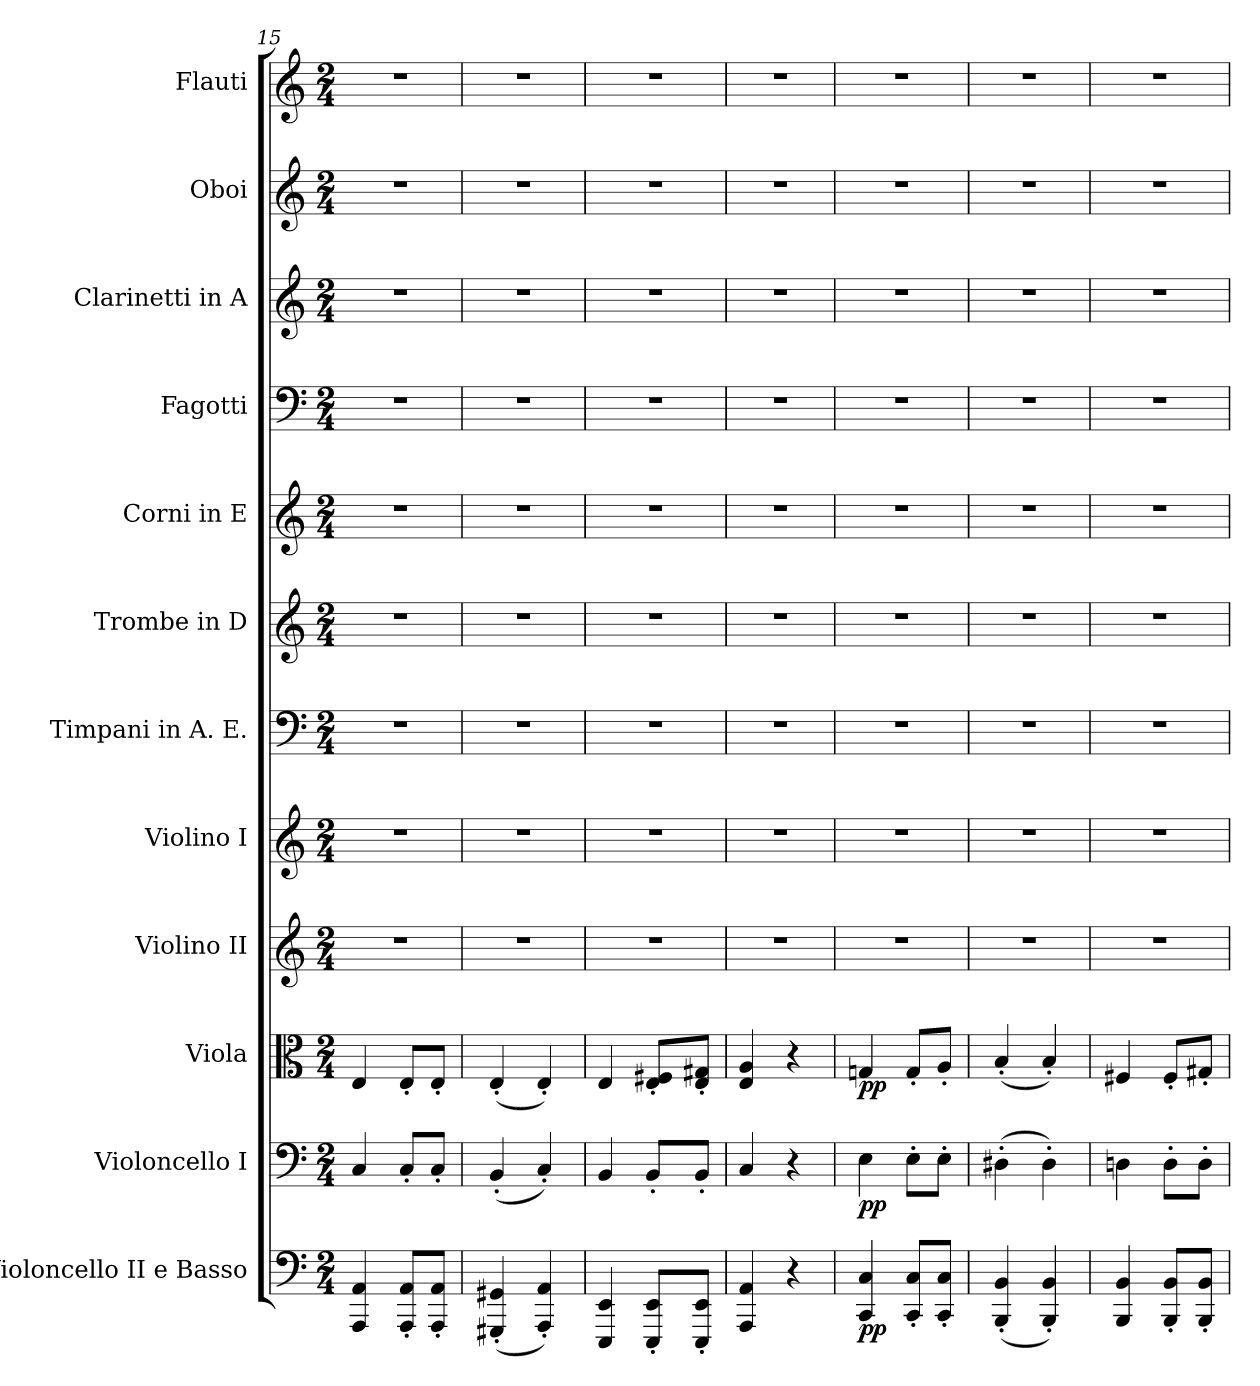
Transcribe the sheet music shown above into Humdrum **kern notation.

**kern	**dynam	**kern	**dynam	**kern	**dynam	**kern	**kern	**kern	**kern	**kern	**kern	**kern	**kern	**kern
*part12	*part12	*part11	*part11	*part10	*part10	*part9	*part8	*part7	*part6	*part5	*part4	*part3	*part2	*part1
*staff12	*staff12	*staff11	*staff11	*staff10	*staff10	*staff9	*staff8	*staff7	*staff6	*staff5	*staff4	*staff3	*staff2	*staff1
*I"Violoncello II e Basso	*	*I"Violoncello I	*	*I"Viola	*	*I"Violino II	*I"Violino I	*I"Timpani in A. E.	*I"Trombe in D	*I"Corni in E	*I"Fagotti	*I"Clarinetti in A	*I"Oboi	*I"Flauti
*	*	*	*	*	*	*	*	*I'Tp.	*I'Tr.	*I'Corn.	*I'Fag.	*I'Cl.	*I'Ob.	*I'Fl.
!!LO:PB:g=z
*clefF4	*	*clefF4	*	*clefC3	*	*clefG2	*clefG2	*clefF4	*clefG2	*clefG2	*clefF4	*clefG2	*clefG2	*clefG2
*	*	*	*	*	*	*	*	*	*ITrd-1c-2	*ITrd5c8	*	*ITrd2c3	*	*
*k[]	*	*k[]	*	*k[]	*	*k[]	*k[]	*k[]	*k[f#c#]	*k[f#c#g#d#]	*k[]	*k[f#c#g#]	*k[]	*k[]
*M2/4	*	*M2/4	*	*M2/4	*	*M2/4	*M2/4	*M2/4	*M2/4	*M2/4	*M2/4	*M2/4	*M2/4	*M2/4
=15	=15	=15	=15	=15	=15	=15	=15	=15	=15	=15	=15	=15	=15	=15
4AAAi/ 4AAi/	.	4Cj/	.	4EZ/	.	2r	2r	2r	2r	2r	2r	2r	2r	2r
8AAA/' 8AA/'L	.	8C'/L	.	8E'/L	.	.	.	.	.	.	.	.	.	.
8AAA/' 8AA/'J	.	8C'/J	.	8E'/J	.	.	.	.	.	.	.	.	.	.
=16	=16	=16	=16	=16	=16	=16	=16	=16	=16	=16	=16	=16	=16	=16
(4GGG#Xj/' 4GG#Xj/'	.	(4BB'Z/	.	(4E'i/	.	2r	2r	2r	2r	2r	2r	2r	2r	2r
4AAA/' 4AA/')	.	4C'/)	.	4E'/)	.	.	.	.	.	.	.	.	.	.
!!LO:PB:g=z
=17	=17	=17	=17	=17	=17	=17	=17	=17	=17	=17	=17	=17	=17	=17
4EEE/ 4EE/	.	4BB/	.	4E/	.	2r	2r	2r	2r	2r	2r	2r	2r	2r
8EEE/' 8EE/'L	.	8BB'/L	.	8E/' 8F#X/'L	.	.	.	.	.	.	.	.	.	.
8EEE/' 8EE/'J	.	8BB'/J	.	8E/' 8G#X/'J	.	.	.	.	.	.	.	.	.	.
=18	=18	=18	=18	=18	=18	=18	=18	=18	=18	=18	=18	=18	=18	=18
4AAAi/ 4AAi/	.	4Cj/	.	4EZ/ 4Ai/	.	2r	2r	2r	2r	2r	2r	2r	2r	2r
4r	.	4r	.	4r	.	.	.	.	.	.	.	.	.	.
=19	=19	=19	=19	=19	=19	=19	=19	=19	=19	=19	=19	=19	=19	=19
!	!LO:DY:b	!	!LO:DY:b	!	!LO:DY:b	!	!	!	!	!	!	!	!	!
4CCi/ 4Ci/	pp	4Ej\	pp	4GnZ/	pp	2r	2r	2r	2r	2r	2r	2r	2r	2r
8CC/' 8C/'L	.	8E'\L	.	8G'/L	.	.	.	.	.	.	.	.	.	.
8CC/' 8C/'J	.	8E'\J	.	8A'/J	.	.	.	.	.	.	.	.	.	.
=20	=20	=20	=20	=20	=20	=20	=20	=20	=20	=20	=20	=20	=20	=20
(4BBBi/' 4BBi/'	.	(4D#X'j\	.	(4B'i/	.	2r	2r	2r	2r	2r	2r	2r	2r	2r
4BBB/' 4BB/')	.	4D#'\)	.	4B'/)	.	.	.	.	.	.	.	.	.	.
=21	=21	=21	=21	=21	=21	=21	=21	=21	=21	=21	=21	=21	=21	=21
4BBBi/ 4BBi/	.	4Dnj\	.	4F#XZ/	.	2r	2r	2r	2r	2r	2r	2r	2r	2r
8BBB/' 8BB/'L	.	8D'\L	.	8F#'/L	.	.	.	.	.	.	.	.	.	.
8BBB/' 8BB/'J	.	8D'\J	.	8G#X'/J	.	.	.	.	.	.	.	.	.	.
=	=	=	=	=	=	=	=	=	=	=	=	=	=	=
*-	*-	*-	*-	*-	*-	*-	*-	*-	*-	*-	*-	*-	*-	*-
